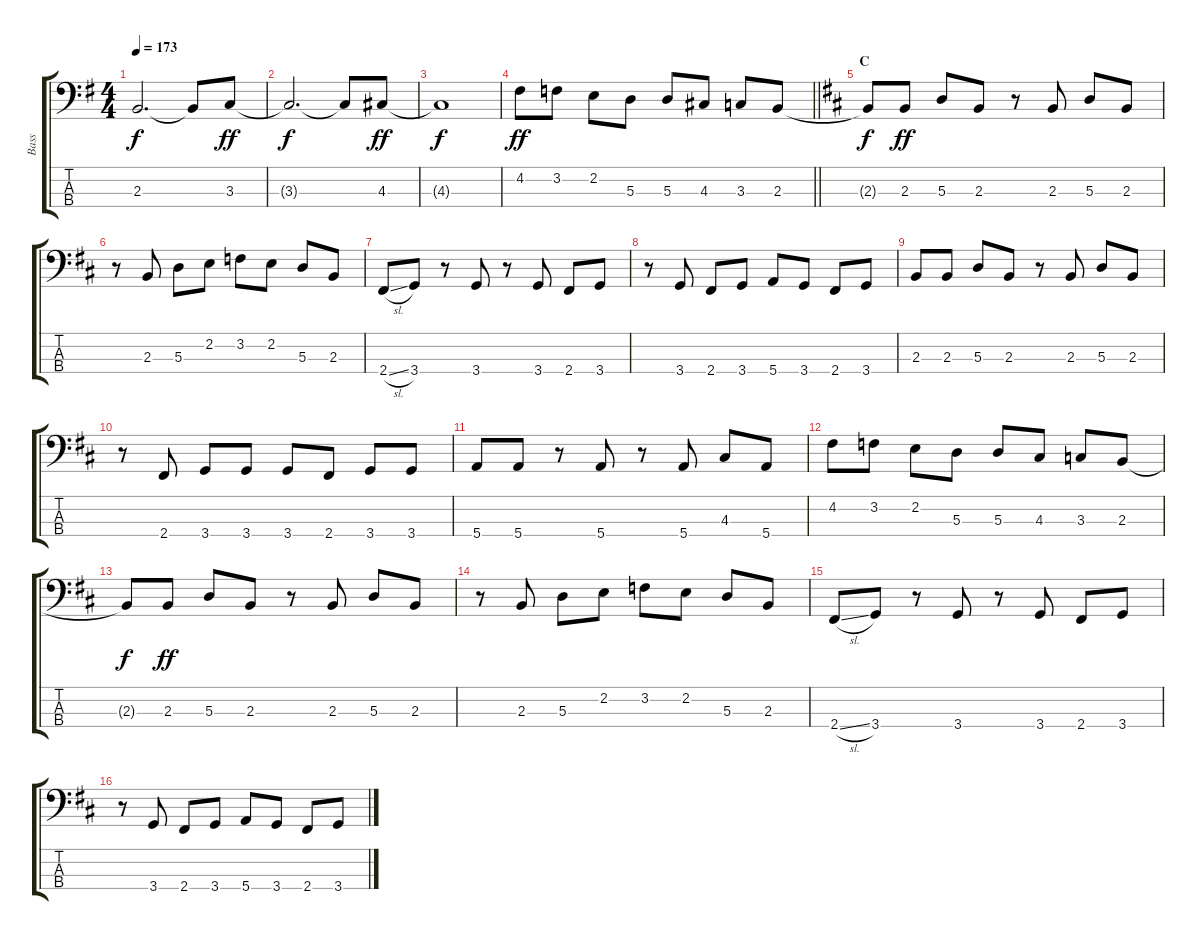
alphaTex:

\track ("Bass" "Bass") {instrument electricbasspick}
\staff {score tabs}
\tuning (G2 D2 A1 E1) {hide}
\ts (4 4)
\tempo 173
\clef f4
\ks g
2.3{t}.2{d dy f} 2.3{t}.8 3.3.8{dy ff} |
3.3{t}.2{d dy f} 3.3{t}.8 4.3.8{dy ff} |
4.3{t}.1{dy f} |
\barLineRight lightlight
4.2.8{dy ff} 3.2.8 2.2.8 5.3.8 5.3.8 4.3.8 3.3.8 2.3.8 |
\section ("" "C")
\ks d
2.3{t}.8{dy f} 2.3.8{dy ff} 5.3.8 2.3.8 r.8 2.3.8 5.3.8 2.3.8 |
r.8 2.3.8 5.3.8 2.2.8 3.2.8 2.2.8 5.3.8 2.3.8 |
2.4{sl}.8 3.4.8 r.8 3.4.8 r.8 3.4.8 2.4.8 3.4.8 |
r.8 3.4.8 2.4.8 3.4.8 5.4.8 3.4.8 2.4.8 3.4.8 |
2.3.8 2.3.8 5.3.8 2.3.8 r.8 2.3.8 5.3.8 2.3.8 |
r.8 2.4.8 3.4.8 3.4.8 3.4.8 2.4.8 3.4.8 3.4.8 |
5.4.8 5.4.8 r.8 5.4.8 r.8 5.4.8 4.3.8 5.4.8 |
4.2.8 3.2.8 2.2.8 5.3.8 5.3.8 4.3.8 3.3.8 2.3.8 |
2.3{t}.8{dy f} 2.3.8{dy ff} 5.3.8 2.3.8 r.8 2.3.8 5.3.8 2.3.8 |
r.8 2.3.8 5.3.8 2.2.8 3.2.8 2.2.8 5.3.8 2.3.8 |
2.4{sl}.8 3.4.8 r.8 3.4.8 r.8 3.4.8 2.4.8 3.4.8 |
r.8 3.4.8 2.4.8 3.4.8 5.4.8 3.4.8 2.4.8 3.4.8
